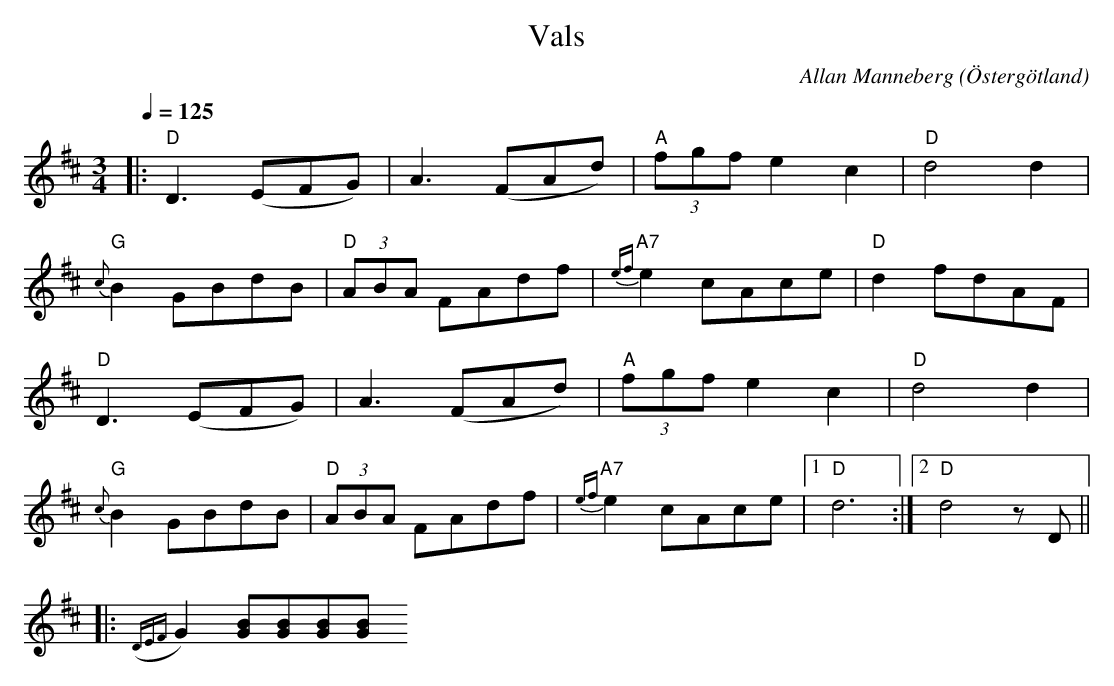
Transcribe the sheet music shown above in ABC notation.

X:1
T:Vals
O:Östergötland
C:Allan Manneberg
Q:1/4=125
M: 3/4
L: 1/8
K: D
|: "D"D3(EFG) | A3(FAd) |"A" (3fgf e2 c2|"D" d4 d2|
"G" {c}B2 GBdB| "D" (3ABA FAdf | "A7" {ef}e2 cAce|"D" d2 fdAF|
"D"D3(EFG) | A3(FAd) |"A" (3fgf e2 c2|"D" d4 d2|
"G" {c}B2 GBdB| "D" (3ABA FAdf | "A7" {ef}e2 cAce|1"D" d6 :|2 "D" d4 z D||
|:({DEF}G2) [GB][GB][GB][GB]
